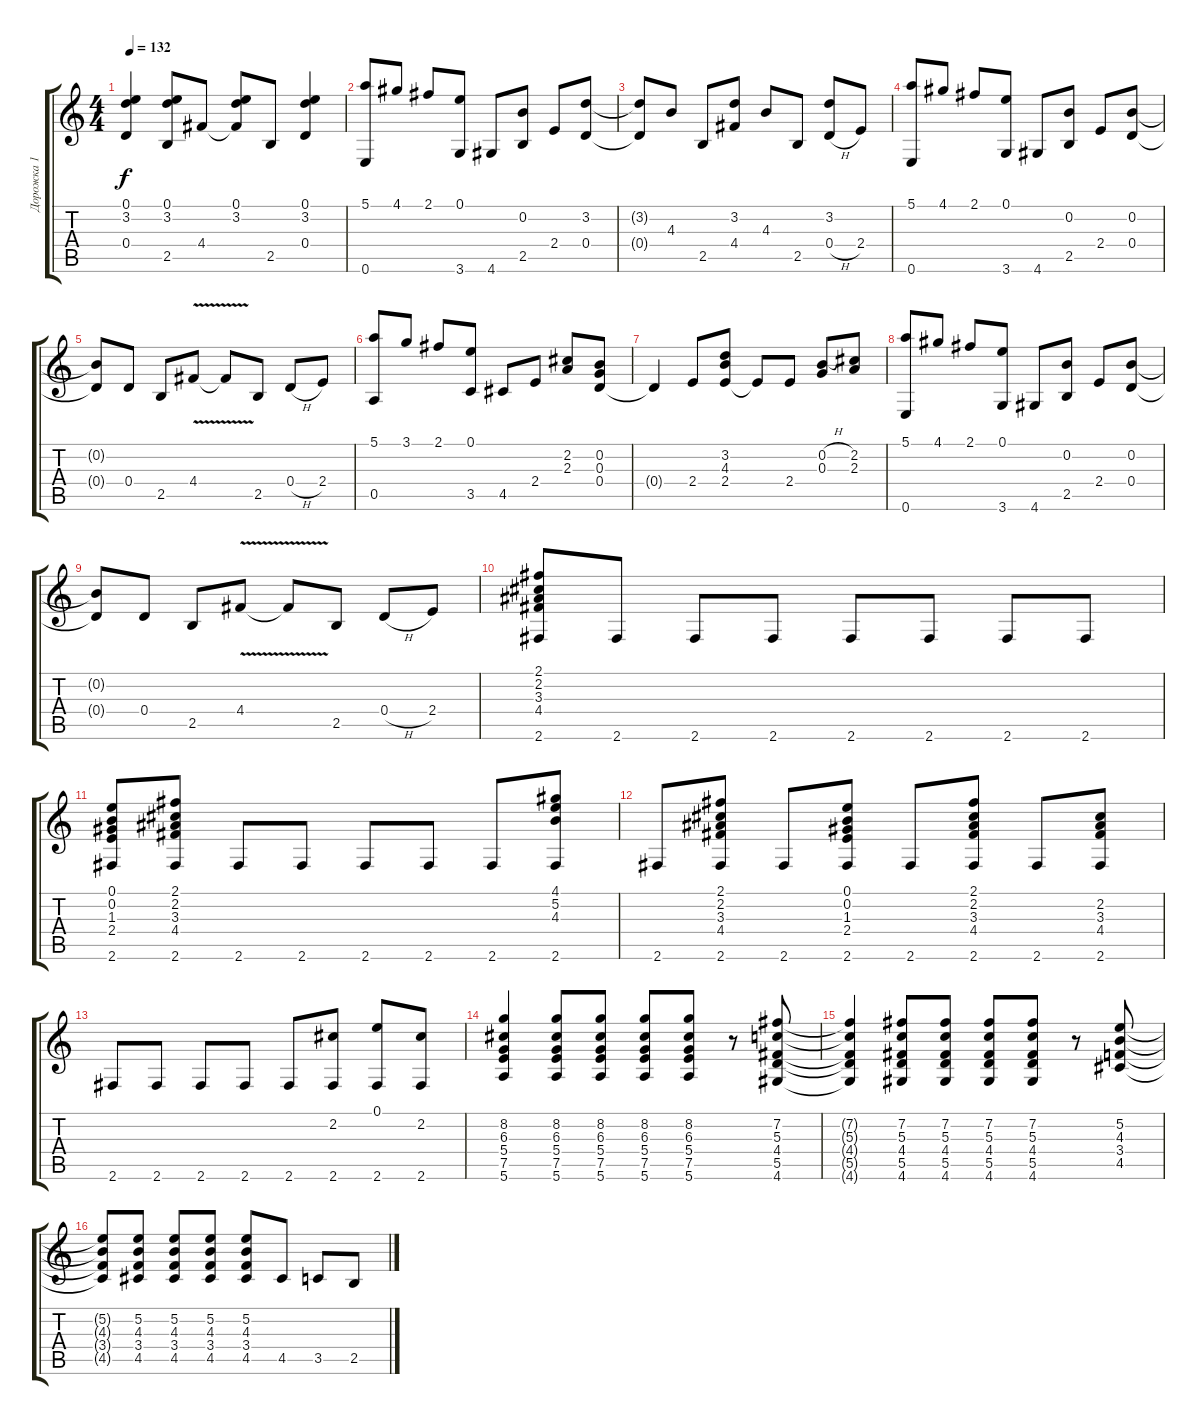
\track ("Дорожка 1" "Дорожка 1") {instrument acousticguitarsteel}
\staff {score tabs}
\tuning (E4 B3 G3 D3 A2 E2) {hide}
\ts (4 4)
\tempo 132
\clef g2
\ks c
(0.1 3.2 0.4{t}).4{dy f} (0.1 3.2 2.5).8 4.4.8 (0.1 3.2 4.4{t}).8 2.5.8 (0.1 3.2 0.4).4 |
(5.1 0.6).8 4.1.8 2.1.8 (0.1 3.6).8 4.6.8 (0.2 2.5).8 2.4.8 (3.2 0.4).8 |
(3.2{t} 0.4{t}).8 4.3.8 2.5.8 (3.2 4.4).8 4.3.8 2.5.8 (3.2 0.4{h}).8 2.4.8 |
(5.1 0.6).8 4.1.8 2.1.8 (0.1 3.6).8 4.6.8 (0.2 2.5).8 2.4.8 (0.2 0.4).8 |
(0.2{t} 0.4{t}).8 0.4.8 2.5.8 4.4{v}.8 4.4{t}.8 2.5.8 0.4{h}.8 2.4.8 |
(5.1 0.5).8 3.1.8 2.1.8 (0.1 3.5).8 4.5.8 2.4.8 (2.2 2.3).8 (0.2 0.3 0.4).8 |
0.4{t}.4 2.4.8 (3.2 4.3 2.4).8 2.4{t}.8 2.4.8 (0.2{h} 0.3).8 (2.2 2.3).8 |
(5.1 0.6).8 4.1.8 2.1.8 (0.1 3.6).8 4.6.8 (0.2 2.5).8 2.4.8 (0.2 0.4).8 |
(0.2{t} 0.4{t}).8 0.4.8 2.5.8 4.4{v}.8 4.4{t}.8 2.5.8 0.4{h}.8 2.4.8 |
(2.1 2.2 3.3 4.4 2.6).8 2.6.8 2.6.8 2.6.8 2.6.8 2.6.8 2.6.8 2.6.8 |
(0.1 0.2 1.3 2.4 2.6).8 (2.1 2.2 3.3 4.4 2.6).8 2.6.8 2.6.8 2.6.8 2.6.8 2.6.8 (4.1 5.2 4.3 2.6).8 |
2.6.8 (2.1 2.2 3.3 4.4 2.6).8 2.6.8 (0.1 0.2 1.3 2.4 2.6).8 2.6.8 (2.1 2.2 3.3 4.4 2.6).8 2.6.8 (2.2 3.3 4.4 2.6).8 |
2.6.8 2.6.8 2.6.8 2.6.8 2.6.8 (2.2 2.6).8 (0.1 2.6).8 (2.2 2.6).8 |
(8.2 6.3 5.4 7.5 5.6).4 (8.2 6.3 5.4 7.5 5.6).8 (8.2 6.3 5.4 7.5 5.6).8 (8.2 6.3 5.4 7.5 5.6).8 (8.2 6.3 5.4 7.5 5.6).8 r.8 (7.2 5.3 4.4 5.5 4.6).8 |
(7.2{t} 5.3{t} 4.4{t} 5.5{t} 4.6{t}).4 (7.2 5.3 4.4 5.5 4.6).8 (7.2 5.3 4.4 5.5 4.6).8 (7.2 5.3 4.4 5.5 4.6).8 (7.2 5.3 4.4 5.5 4.6).8 r.8 (5.2 4.3 3.4 4.5).8 |
(5.2{t} 4.3{t} 3.4{t} 4.5{t}).8 (5.2 4.3 3.4 4.5).8 (5.2 4.3 3.4 4.5).8 (5.2 4.3 3.4 4.5).8 (5.2 4.3 3.4 4.5).8 4.5.8 3.5.8 2.5.8
